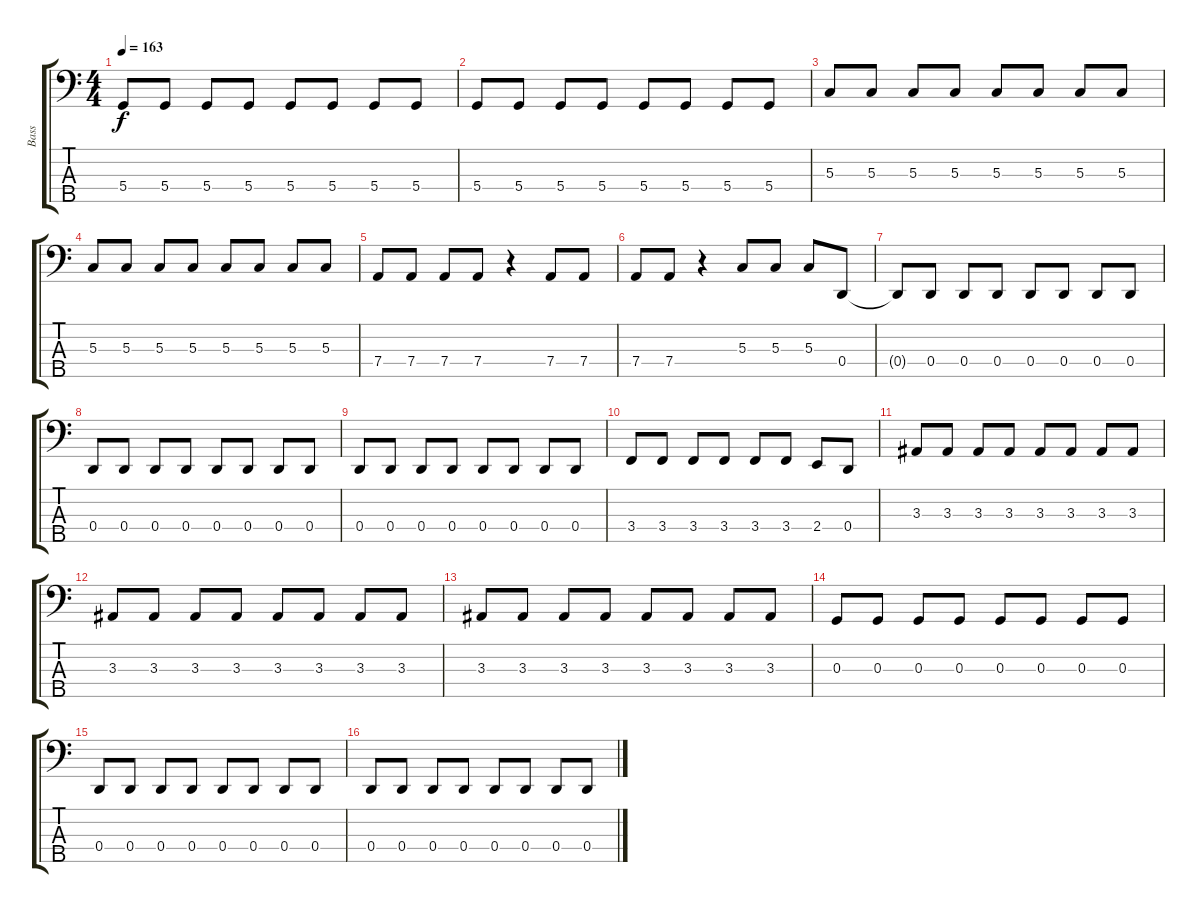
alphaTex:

\track ("Bass" "Bass") {instrument electricbasspick}
\staff {score tabs}
\tuning (F2 C2 G1 D1 A0) {hide}
\ts (4 4)
\tempo 163
\clef f4
\ks c
5.4.8{dy f} 5.4.8 5.4.8 5.4.8 5.4.8 5.4.8 5.4.8 5.4.8 |
5.4.8 5.4.8 5.4.8 5.4.8 5.4.8 5.4.8 5.4.8 5.4.8 |
5.3.8 5.3.8 5.3.8 5.3.8 5.3.8 5.3.8 5.3.8 5.3.8 |
5.3.8 5.3.8 5.3.8 5.3.8 5.3.8 5.3.8 5.3.8 5.3.8 |
7.4.8 7.4.8 7.4.8 7.4.8 r.4 7.4.8 7.4.8 |
7.4.8 7.4.8 r.4 5.3.8 5.3.8 5.3.8 0.4.8 |
0.4{t}.8 0.4.8 0.4.8 0.4.8 0.4.8 0.4.8 0.4.8 0.4.8 |
0.4.8 0.4.8 0.4.8 0.4.8 0.4.8 0.4.8 0.4.8 0.4.8 |
0.4.8 0.4.8 0.4.8 0.4.8 0.4.8 0.4.8 0.4.8 0.4.8 |
3.4.8 3.4.8 3.4.8 3.4.8 3.4.8 3.4.8 2.4.8 0.4.8 |
3.3.8 3.3.8 3.3.8 3.3.8 3.3.8 3.3.8 3.3.8 3.3.8 |
3.3.8 3.3.8 3.3.8 3.3.8 3.3.8 3.3.8 3.3.8 3.3.8 |
3.3.8 3.3.8 3.3.8 3.3.8 3.3.8 3.3.8 3.3.8 3.3.8 |
0.3.8 0.3.8 0.3.8 0.3.8 0.3.8 0.3.8 0.3.8 0.3.8 |
0.4.8 0.4.8 0.4.8 0.4.8 0.4.8 0.4.8 0.4.8 0.4.8 |
0.4.8 0.4.8 0.4.8 0.4.8 0.4.8 0.4.8 0.4.8 0.4.8
